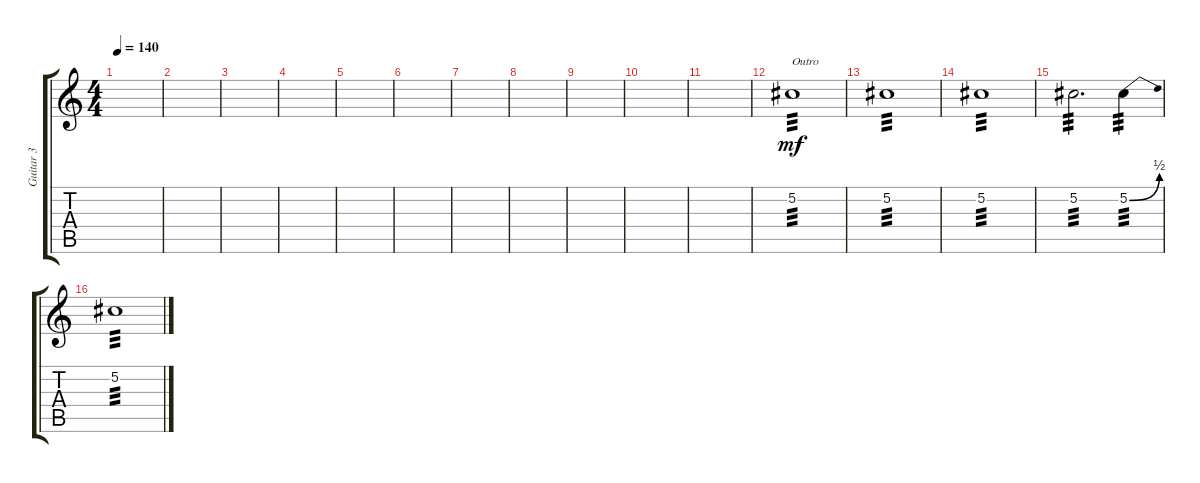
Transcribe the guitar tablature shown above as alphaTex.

\track ("Guitar 3" "Guitar 3") {instrument distortionguitar}
\staff {score tabs}
\tuning (Db4 Ab3 E3 B2 Gb2 B1) {hide}
\ts (4 4)
\tempo 140
\clef g2
\ks c
|
|
|
|
|
|
|
|
|
|
|
5.2.1{txt "Outro" tp 3 dy mf} |
5.2.1{tp 3} |
5.2.1{tp 3} |
5.2.2{d tp 3} 5.2{be (bend 0 0 60 2)}.4{tp 3} |
5.2.1{tp 3}
